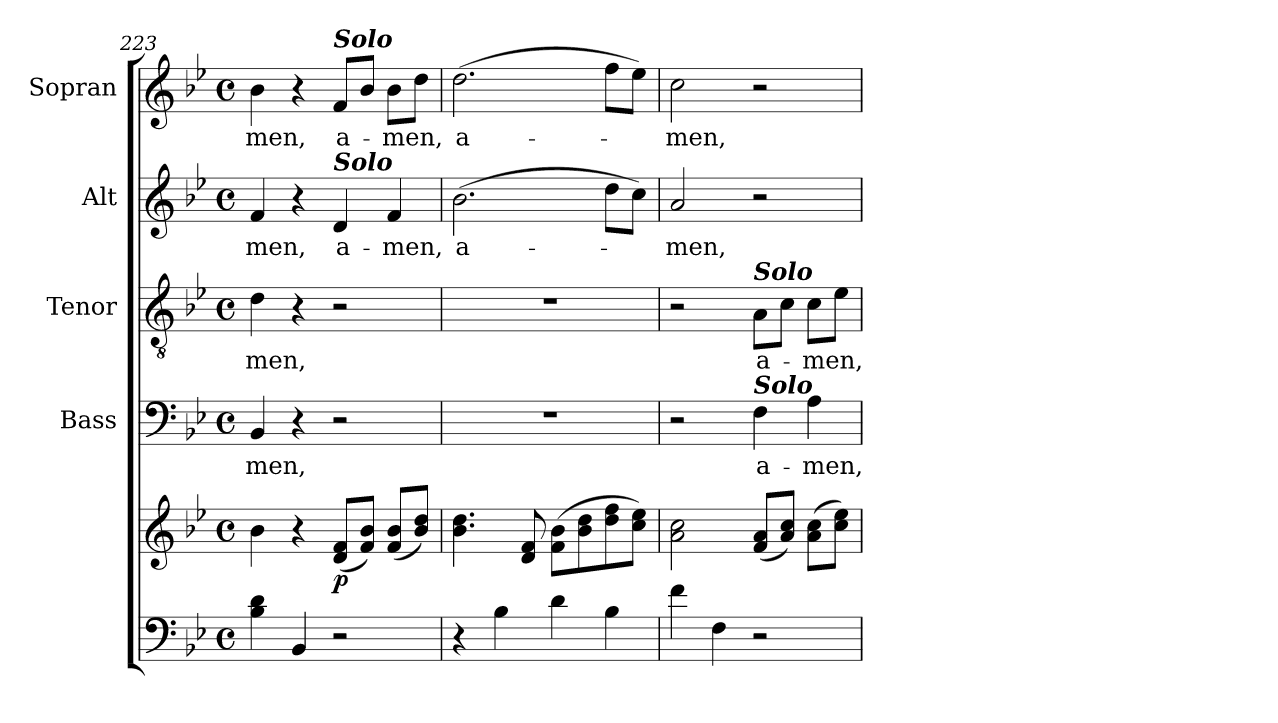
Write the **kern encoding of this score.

**kern	**kern	**dynam	**kern	**text	**kern	**text	**kern	**text	**kern	**text
*part5	*part5	*part5	*part4	*part4	*part3	*part3	*part2	*part2	*part1	*part1
*staff6	*staff5	*staff5/6	*staff4	*staff4	*staff3	*staff3	*staff2	*staff2	*staff1	*staff1
*	*	*	*I"Bass	*	*I"Tenor	*	*I"Alt	*	*I"Sopran	*
*	*	*	*I'B.	*	*I'T.	*	*I'A.	*	*I'S.	*
!!LO:LB:g=z
*clefF4	*clefG2	*	*clefF4	*	*clefGv2	*	*clefG2	*	*clefG2	*
*k[b-e-]	*k[b-e-]	*	*k[b-e-]	*	*k[b-e-]	*	*k[b-e-]	*	*k[b-e-]	*
*B-:	*B-:	*	*B-:	*	*B-:	*	*B-:	*	*B-:	*
*M4/4	*M4/4	*	*M4/4	*	*M4/4	*	*M4/4	*	*M4/4	*
*met(c)	*met(c)	*	*met(c)	*	*met(c)	*	*met(c)	*	*met(c)	*
=223	=223	=223	=223	=223	=223	=223	=223	=223	=223	=223
!	!	!	!	!LO:LY:b	!	!LO:LY:b	!	!LO:LY:b	!	!LO:LY:b
4B-\ 4d\	4b-\	.	4BB-/	-men,	4d\	-men,	4f/	-men,	4b-\	-men,
4BB-/	4r	.	4r	.	4r	.	4r	.	4r	.
!	!	!	!	!	!	!	!	!	!LO:TX:a:Bi:t=Solo	!
!	!	!	!	!	!	!	!LO:TX:a:Bi:t=Solo	!	!	!
!	!	!LO:DY:b	!	!	!	!	!	!LO:LY:b	!	!LO:LY:b
2r	(<8d/ 8f/L	p	2r	.	2r	.	4d/	a-	8f/L	a-
.	8f/ 8b-/J)	.	.	.	.	.	.	.	8b-/J	.
!	!	!	!	!	!	!	!	!LO:LY:b	!	!LO:LY:b
.	(<8f/ 8b-/L	.	.	.	.	.	4f/	-men,	8b-\L	-men,
.	8b-/ 8dd/J)	.	.	.	.	.	.	.	8dd\J	.
=224	=224	=224	=224	=224	=224	=224	=224	=224	=224	=224
!	!	!	!	!	!	!	!	!LO:LY:b	!	!LO:LY:b
4r	4.b-\ 4.dd\	.	1r	.	1r	.	(>2.b-\	a-	(>2.dd\	a-
4B-\	.	.	.	.	.	.	.	.	.	.
.	8d/ 8f/	.	.	.	.	.	.	.	.	.
4d\	(>8f\ 8b-\L	.	.	.	.	.	.	.	.	.
.	8b-\ 8dd\	.	.	.	.	.	.	.	.	.
4B-\	8dd\ 8ff\	.	.	.	.	.	8dd\L	.	8ff\L	.
.	8cc\ 8ee-\J)	.	.	.	.	.	8cc\J)	.	8ee-\J)	.
=225	=225	=225	=225	=225	=225	=225	=225	=225	=225	=225
!	!	!	!	!	!	!	!	!LO:LY:b	!	!LO:LY:b
4f\	2a\ 2cc\	.	2r	.	2r	.	2a/	-men,	2cc\	-men,
4F\	.	.	.	.	.	.	.	.	.	.
!	!	!	!	!	!LO:TX:a:Bi:t=Solo	!	!	!	!	!
!	!	!	!LO:TX:a:Bi:t=Solo	!	!	!	!	!	!	!
!	!	!	!	!LO:LY:b	!	!LO:LY:b	!	!	!	!
2r	(<8f/ 8a/L	.	4F\	a-	8A\L	a-	2r	.	2r	.
.	8a/ 8cc/J)	.	.	.	8c\J	.	.	.	.	.
!	!	!	!	!LO:LY:b	!	!LO:LY:b	!	!	!	!
.	(>8a\ 8cc\L	.	4A\	-men,	8c\L	-men,	.	.	.	.
.	8cc\ 8ee-\J)	.	.	.	8e-\J	.	.	.	.	.
=	=	=	=	=	=	=	=	=	=	=
*-	*-	*-	*-	*-	*-	*-	*-	*-	*-	*-
